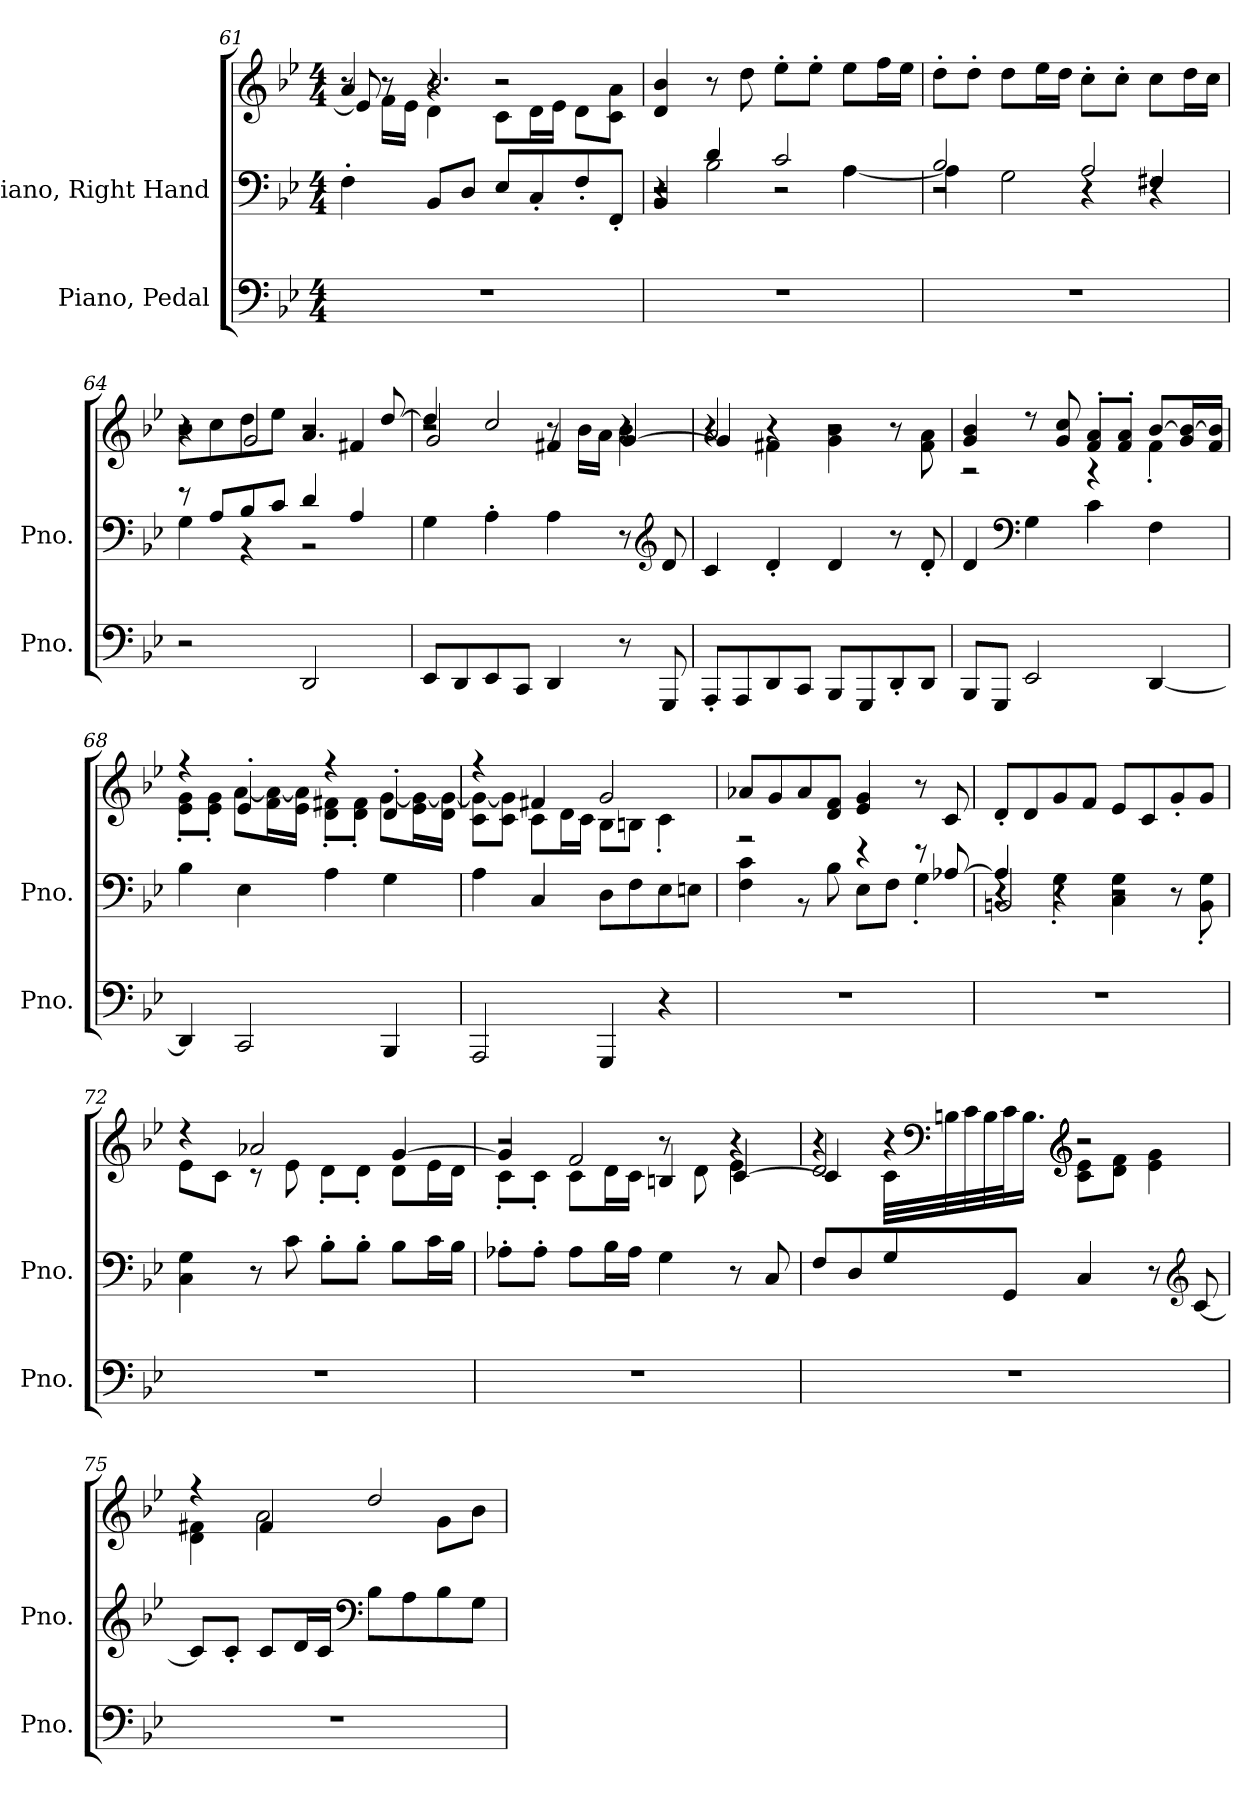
**kern	**kern	**kern
*part2	*part1	*part1
*staff3	*staff2	*staff1
*I"Piano, Pedal	*I"Piano, Right Hand	*
*I'Pno.	*I'Pno.	*
*clefF4	*clefF4	*clefG2
*k[b-e-]	*k[b-e-]	*k[b-e-]
*M4/4	*M4/4	*M4/4
=61	=61	=61
*	*	*^
*	*	*	*^
1r	4F'\	4a/	8r	8e-/]
.	.	.	16f\LL	8r
.	.	.	16e-\JJ	.
.	8BB-/L	2.b-/	4d\	4r
.	8D/J	.	.	.
.	8E-/L	.	8c\L	2r
.	8C'/	.	16d\L	.
.	.	.	16e-\JJ	.
.	8F'/	.	8d\L	.
.	8FF'/J	.	8c\ 8a\J	.
*	*	*v	*v	*v
=62	=62	=62
*	*^	*
*	*	*^	*
1r	2r	4r	4BB-/	4d/ 4b-/
.	.	2B-\	4d/	8r
.	.	.	.	8dd\
.	2c/	.	2r	8ee-'\L
.	.	.	.	8ee-'\J
.	.	[4A\	.	8ee-\L
.	.	.	.	16ff\L
.	.	.	.	16ee-\JJ
!!LO:LB:g=z
=63	=63	=63	=63	=63
1r	2B-/	4A\]	2r	8dd'\L
.	.	.	.	8dd'\J
.	.	2G\	.	8dd\L
.	.	.	.	16ee-\L
.	.	.	.	16dd\JJ
.	2A/	.	4r	8cc'\L
.	.	.	.	8cc'\J
.	.	4r	4F#X/	8cc\L
.	.	.	.	16dd\L
.	.	.	.	16cc\JJ
*	*	*v	*v	*
=64	=64	=64	=64
*	*	*	*^
*	*	*	*	*^
2r	8r	4G\	2r	8b-\L	4r
.	8A/L	.	.	8cc\	.
.	8B-/	4r	.	8dd\	2g/
.	8c/J	.	.	8ee-\J	.
2DD/	4d/	2r	4.a/	2r	.
.	4A/	.	.	.	4f#X/
.	.	.	[8dd/	.	.
*	*v	*v	*	*	*
=65	=65	=65	=65	=65
8EE-/L	4G\	4dd/]	2r	2g/
8DD/	.	.	.	.
8EE-/	4A'\	2cc/	.	.
8CC/J	.	.	.	.
4DD/	4A\	.	8r	4f#X/
.	.	.	16b-\LL	.
.	.	.	16a\JJ	.
8r	8r	4r	4b-\	[4g/
*	*clefG2	*	*	*
8GGG/	8d/	.	.	.
!!LO:LB:g=z	!!	!!
=66	=66	=66	=66	=66
8AAA'/L	4c/	2a/	4r	4g/]
8AAA/	.	.	.	.
8DD/	4d'/	.	4f#X\	4r
8CC/J	.	.	.	.
8BBB-/L	4d/	2r	4g\ 4b-\	2r
8GGG/	.	.	.	.
8DD'/	8r	.	8r	.
8DD/J	8d'/	.	8f#\ 8a\	.
*	*	*	*v	*v
=67	=67	=67	=67
8BBB-/L	4d/	4g/ 4b-/	2r
8GGG/J	.	.	.
*	*clefF4	*	*
2EE-/	4G\	8r	.
.	.	8g/ 8cc/	.
.	4c\	8f/' 8a/'L	4r
.	.	8f/' 8a/'J	.
[4DD/	4F\	[8b-/L	4f'\
.	.	16g/ 16b-/_L	.
.	.	16f/ 16b-/]JJ	.
=68	=68	=68	=68
4DD/]	4B-\	4r	8e-\' 8g\'L
.	.	.	8e-\' 8g\'J
2CC/	4E-\	4e-'/	[8a\L
.	.	.	16f\ 16a\_L
.	.	.	16e-\ 16a\]JJ
.	4A\	4r	8d\' 8f#X\'L
.	.	.	8d\' 8f#\'J
4BBB-/	4G\	4d'/	[8g\L
.	.	.	16e-\ 16g\_L
.	.	.	16d\ 16g\_JJ
!!LO:LB:g=z	!!
=69	=69	=69	=69
2AAA/	4A\	4r	8c\ 8g\_L
.	.	.	8c\ 8g\]J
.	4C/	4f#X/	8c\L
.	.	.	16d\L
.	.	.	16c\JJ
4GGG/	8D\L	2g/	8B-\L
.	8F\	.	8Bn\J
4r	8E-\	.	4c'\
.	8En\J	.	.
*	*	*v	*v
=70	=70	=70
*	*^	*
1r	2r	4F\ 4c\	8a-X/L
.	.	.	8g/
.	.	8r	8a-/
.	.	8B-\	8d/ 8f/J
.	4r	8E-\L	4e-/ 4g/
.	.	8F\J	.
.	8r	4G'\	8r
.	[8A-X/	.	8c/
=71	=71	=71	=71
*	*	*^	*
1r	4A-/]	4r	2BBn/	8d'/L
.	.	.	.	8d/
.	4r	4G'\	.	8g/
.	.	.	.	8f/J
.	2r	4C\ 4G\	2r	8e-/L
.	.	.	.	8c/
.	.	8r	.	8g'/
.	.	8BB\' 8G\'	.	8g/J
*	*v	*v	*v	*
=72	=72	=72
*	*	*^
1r	4C\ 4G\	4r	8e-\L
.	.	.	8c\J
.	8r	2a-X/	8r
.	8c\	.	8e-\
.	8B-'\L	.	8d'\L
.	8B-'\J	.	8d'\J
.	8B-\L	[4g/	8d\L
.	16c\L	.	16e-\L
.	16B-\JJ	.	16d\JJ
!!LO:PB:g=z
=73	=73	=73	=73
*	*	*	*^
1r	8A-X'\L	4g/]	8c'\L	2r
.	8A-'\J	.	8c'\J	.
.	8A-\L	2f/	8c\L	.
.	16B-\L	.	16d\L	.
.	16A-\JJ	.	16c\JJ	.
.	4G\	.	8r	4Bn/
.	.	.	8d\	.
.	8r	4r	4e-\	[4c/
.	8C/	.	.	.
=74	=74	=74	=74	=74
1r	8F/L	2d/	4r	4c/]
.	8D/	.	.	.
.	8G/	.	32c\LLL	4r
*	*	*clefF4	*	*
.	.	.	32Bn\	.
.	.	.	32c\	.
.	.	.	32B\	.
.	8GG/J	.	32c\J	.
.	.	.	16.B\JJ	.
*	*	*clefG2	*	*
.	4C/	2r	8c\ 8e-\L	2r
.	.	.	8d\ 8f\J	.
.	8r	.	4e-\ 4g\	.
*	*clefG2	*	*	*
.	[8c/	.	.	.
*	*	*	*v	*v
!!LO:LB:g=z
=75	=75	=75	=75
1r	8c/L]	4r	4d\ 4f#X\
.	8c'/J	.	.
.	8c/L	4f#/	2a\
.	16d/L	.	.
.	16c/JJ	.	.
*	*clefF4	*	*
.	8B-\L	2dd/	.
.	8A\	.	.
.	8B-\	.	8g\L
.	8G\J	.	8b-\J
*	*	*v	*v
=	=	=
*-	*-	*-
